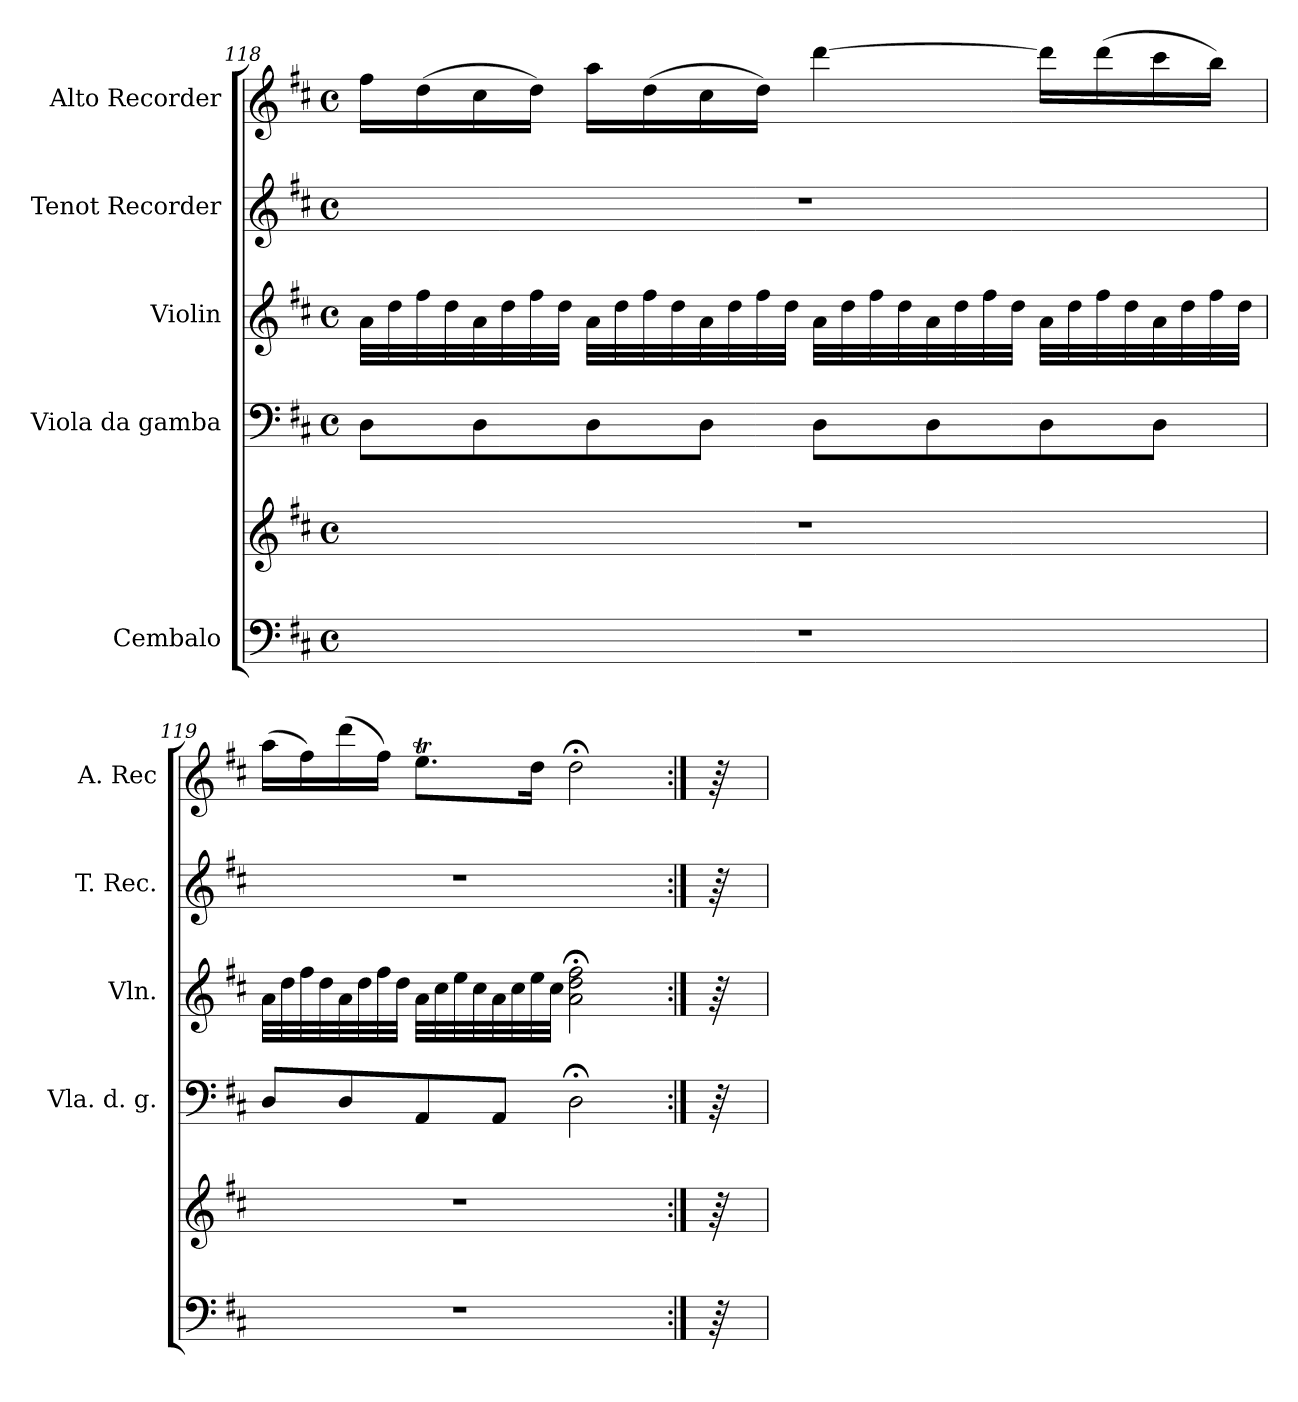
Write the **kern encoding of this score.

**kern	**kern	**kern	**kern	**kern	**kern
*part5	*part5	*part4	*part3	*part2	*part1
*staff6	*staff5	*staff4	*staff3	*staff2	*staff1
*I"Cembalo	*	*I"Viola da gamba	*I"Violin	*I"Tenot Recorder	*I"Alto Recorder
*	*	*I'Vla. d. g.	*I'Vln.	*I'T. Rec.	*I'A. Rec
!!LO:LB:g=z
*clefF4	*clefG2	*clefF4	*clefG2	*clefG2	*clefG2
*k[f#c#]	*k[f#c#]	*k[f#c#]	*k[f#c#]	*k[f#c#]	*k[f#c#]
*M4/4	*M4/4	*M4/4	*M4/4	*M4/4	*M4/4
*met(c)	*met(c)	*met(c)	*met(c)	*met(c)	*met(c)
=118	=118	=118	=118	=118	=118
1r	1r	8D\L	32a\LLL	1r	16ff#\LL
.	.	.	32dd\	.	.
.	.	.	32ff#\	.	(16dd\
.	.	.	32dd\	.	.
.	.	8D\	32a\	.	16cc#\
.	.	.	32dd\	.	.
.	.	.	32ff#\	.	16dd\JJ)
.	.	.	32dd\JJJ	.	.
.	.	8D\	32a\LLL	.	16aa\LL
.	.	.	32dd\	.	.
.	.	.	32ff#\	.	(16dd\
.	.	.	32dd\	.	.
.	.	8D\J	32a\	.	16cc#\
.	.	.	32dd\	.	.
.	.	.	32ff#\	.	16dd\JJ)
.	.	.	32dd\JJJ	.	.
.	.	8D\L	32a\LLL	.	[4ddd\
.	.	.	32dd\	.	.
.	.	.	32ff#\	.	.
.	.	.	32dd\	.	.
.	.	8D\	32a\	.	.
.	.	.	32dd\	.	.
.	.	.	32ff#\	.	.
.	.	.	32dd\JJJ	.	.
.	.	8D\	32a\LLL	.	16ddd\LL]
.	.	.	32dd\	.	.
.	.	.	32ff#\	.	(16ddd\
.	.	.	32dd\	.	.
.	.	8D\J	32a\	.	16ccc#\
.	.	.	32dd\	.	.
.	.	.	32ff#\	.	16bb\JJ)
.	.	.	32dd\JJJ	.	.
=119	=119	=119	=119	=119	=119
1r	1r	8D/L	32a\LLL	1r	(16aa\LL
.	.	.	32dd\	.	.
.	.	.	32ff#\	.	16ff#\)
.	.	.	32dd\	.	.
.	.	8D/	32a\	.	(16ddd\
.	.	.	32dd\	.	.
.	.	.	32ff#\	.	16ff#\JJ)
.	.	.	32dd\JJJ	.	.
.	.	8AA/	32a\LLL	.	8.eeT\L
.	.	.	32cc#\	.	.
.	.	.	32ee\	.	.
.	.	.	32cc#\	.	.
.	.	8AA/J	32a\	.	.
.	.	.	32cc#\	.	.
.	.	.	32ee\	.	16dd\Jk
.	.	.	32cc#\JJJ	.	.
.	.	2D;<\	2a\;< 2dd\;< 2ff#\;<	.	2dd;<\
=120:|!	=120:|!	=120:|!	=120:|!	=120:|!	=120:|!
64r	64r	64r	64r	64r	64r
=	=	=	=	=	=
*-	*-	*-	*-	*-	*-
